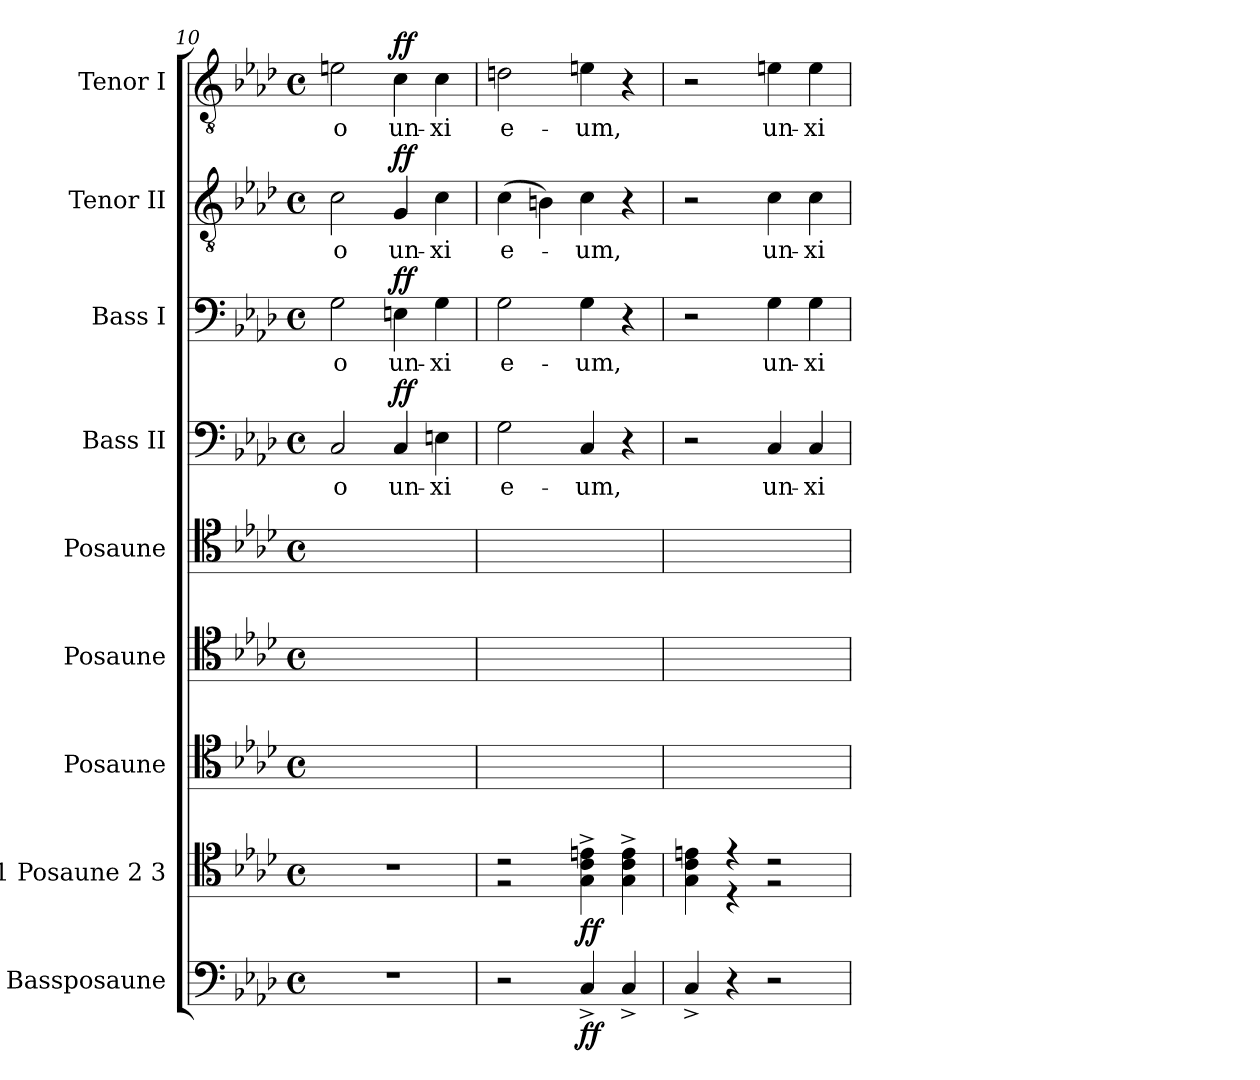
**kern	**dynam	**kern	**dynam	**kern	**kern	**kern	**kern	**text	**dynam	**kern	**text	**dynam	**kern	**text	**dynam	**kern	**text	**dynam
*part9	*part9	*part8	*part8	*part7	*part6	*part5	*part4	*part4	*part4	*part3	*part3	*part3	*part2	*part2	*part2	*part1	*part1	*part1
*staff9	*staff9	*staff8	*staff8	*staff7	*staff6	*staff5	*staff4	*staff4	*staff4	*staff3	*staff3	*staff3	*staff2	*staff2	*staff2	*staff1	*staff1	*staff1
*I"Bassposaune	*	*I"1 Posaune 2 3	*	*I"Posaune	*I"Posaune	*I"Posaune	*I"Bass II	*	*	*I"Bass I	*	*	*I"Tenor II	*	*	*I"Tenor I	*	*
*I'B. Pos.	*	*I'Pos.	*	*I'Pos.	*I'Pos.	*I'Pos.	*I'B.	*	*	*I'B.	*	*	*I'T.	*	*	*I'T.	*	*
*clefF4	*	*clefC4	*	*clefC4	*clefC4	*clefC4	*clefF4	*	*	*clefF4	*	*	*clefGv2	*	*	*clefGv2	*	*
*	*	*	*	*	*	*	*	*	*	*	*	*	*ITrd7c12	*	*	*ITrd7c12	*	*
*k[b-e-a-d-]	*	*k[b-e-a-d-]	*	*k[b-e-a-d-]	*k[b-e-a-d-]	*k[b-e-a-d-]	*k[b-e-a-d-]	*	*	*k[b-e-a-d-]	*	*	*k[b-e-a-d-]	*	*	*k[b-e-a-d-]	*	*
*f:	*	*f:	*	*f:	*f:	*f:	*f:	*	*	*f:	*	*	*f:	*	*	*f:	*	*
*M4/4	*	*M4/4	*	*M4/4	*M4/4	*M4/4	*M4/4	*	*	*M4/4	*	*	*M4/4	*	*	*M4/4	*	*
*met(c)	*	*met(c)	*	*met(c)	*met(c)	*met(c)	*met(c)	*	*	*met(c)	*	*	*met(c)	*	*	*met(c)	*	*
=10	=10	=10	=10	=10	=10	=10	=10	=10	=10	=10	=10	=10	=10	=10	=10	=10	=10	=10
!	!	!	!	!	!	!	!	!LO:LY:b:color=#000000	!	!	!	!	!	!	!	!	!	!
!	!	!	!	!	!	!	!	!	!	!	!LO:LY:b:color=#000000	!	!	!	!	!	!	!
!	!	!	!	!	!	!	!	!	!	!	!	!	!	!LO:LY:b:color=#000000	!	!	!	!
!	!	!	!	!	!	!	!	!	!	!	!	!	!	!	!	!	!LO:LY:b:color=#000000	!
1r	.	1r	.	1ryy	1ryy	1ryy	2Ci/	-o	.	2Gi\	-o	.	2Ci\	-o	.	2Eni\	-o	.
!	!	!	!	!	!	!	!	!LO:LY:b:color=#000000	!	!	!	!	!	!	!	!	!	!
!	!	!	!	!	!	!	!	!	!	!	!LO:LY:b:color=#000000	!	!	!	!	!	!	!
!	!	!	!	!	!	!	!	!	!	!	!	!	!	!LO:LY:b:color=#000000	!	!	!	!
!	!	!	!	!	!	!	!	!	!	!	!	!	!	!	!	!	!LO:LY:b:color=#000000	!
.	.	.	.	.	.	.	4Ci/	un-	ff	4Eni\	un-	ff	4GGi/	un-	ff	4Ci\	un-	ff
!	!	!	!	!	!	!	!	!LO:LY:b:color=#000000	!	!	!	!	!	!	!	!	!	!
!	!	!	!	!	!	!	!	!	!	!	!LO:LY:b:color=#000000	!	!	!	!	!	!	!
!	!	!	!	!	!	!	!	!	!	!	!	!	!	!LO:LY:b:color=#000000	!	!	!	!
!	!	!	!	!	!	!	!	!	!	!	!	!	!	!	!	!	!LO:LY:b:color=#000000	!
.	.	.	.	.	.	.	4Eni\	-xi	.	4Gi\	-xi	.	4Ci\	-xi	.	4Ci\	-xi	.
=11	=11	=11	=11	=11	=11	=11	=11	=11	=11	=11	=11	=11	=11	=11	=11	=11	=11	=11
*	*	*^	*	*	*	*	*	*	*	*	*	*	*	*	*	*	*	*
!	!	!	!	!	!	!	!	!	!LO:LY:b:color=#000000	!	!	!	!	!	!	!	!	!	!
!	!	!	!	!	!	!	!	!	!	!	!	!LO:LY:b:color=#000000	!	!	!	!	!	!	!
!	!	!	!	!	!	!	!	!	!	!	!	!	!	!	!LO:LY:b:color=#000000	!	!	!	!
!	!	!	!	!	!	!	!	!	!	!	!	!	!	!	!	!	!	!LO:LY:b:color=#000000	!
2r	.	2r	2r	.	2ryy	2ryy	2ryy	2Gi\	e-	.	2Gi\	e-	.	(4Ci\	e-	.	2Dni\	e-	.
.	.	.	.	.	.	.	.	.	.	.	.	.	.	4BBni\)	.	.	.	.	.
!	!	!	!	!	!	!	!	!	!LO:LY:b:color=#000000	!	!	!	!	!	!	!	!	!	!
!	!	!	!	!	!	!	!	!	!	!	!	!LO:LY:b:color=#000000	!	!	!	!	!	!	!
!	!	!	!	!	!	!	!	!	!	!	!	!	!	!	!LO:LY:b:color=#000000	!	!	!	!
!	!	!	!	!	!	!	!	!	!	!	!	!	!	!	!	!	!	!LO:LY:b:color=#000000	!
4C^i/	ff	4Gi\^ 4ci^ 4eni^	2ryy	ff	4G^i/yy	4c^i\yy	4en^i\yy	4Ci/	-um,	.	4Gi\	-um,	.	4Ci\	-um,	.	4Eni\	-um,	.
4C^i/	.	4Gi\^ 4ci^ 4ei^	.	.	4G^i/yy	4c^i\yy	4e^i\yy	4r	.	.	4r	.	.	4r	.	.	4r	.	.
=12	=12	=12	=12	=12	=12	=12	=12	=12	=12	=12	=12	=12	=12	=12	=12	=12	=12	=12	=12
4C^i/	.	4Gi\ 4ci 4eni	4ryy	.	4Gi/yy	4ci\yy	4eni\yy	2r	.	.	2r	.	.	2r	.	.	2r	.	.
4r	.	4r	4r	.	4ryy	4ryy	4ryy	.	.	.	.	.	.	.	.	.	.	.	.
!	!	!	!	!	!	!	!	!	!LO:LY:b:color=#000000	!	!	!	!	!	!	!	!	!	!
!	!	!	!	!	!	!	!	!	!	!	!	!LO:LY:b:color=#000000	!	!	!	!	!	!	!
!	!	!	!	!	!	!	!	!	!	!	!	!	!	!	!LO:LY:b:color=#000000	!	!	!	!
!	!	!	!	!	!	!	!	!	!	!	!	!	!	!	!	!	!	!LO:LY:b:color=#000000	!
2r	.	2r	2r	.	2ryy	2ryy	2ryy	4Ci/	un-	.	4Gi\	un-	.	4Ci\	un-	.	4Eni\	un-	.
!	!	!	!	!	!	!	!	!	!LO:LY:b:color=#000000	!	!	!	!	!	!	!	!	!	!
!	!	!	!	!	!	!	!	!	!	!	!	!LO:LY:b:color=#000000	!	!	!	!	!	!	!
!	!	!	!	!	!	!	!	!	!	!	!	!	!	!	!LO:LY:b:color=#000000	!	!	!	!
!	!	!	!	!	!	!	!	!	!	!	!	!	!	!	!	!	!	!LO:LY:b:color=#000000	!
.	.	.	.	.	.	.	.	4Ci/	-xi	.	4Gi\	-xi	.	4Ci\	-xi	.	4Ei\	-xi	.
*	*	*v	*v	*	*	*	*	*	*	*	*	*	*	*	*	*	*	*	*
=	=	=	=	=	=	=	=	=	=	=	=	=	=	=	=	=	=	=
*-	*-	*-	*-	*-	*-	*-	*-	*-	*-	*-	*-	*-	*-	*-	*-	*-	*-	*-
